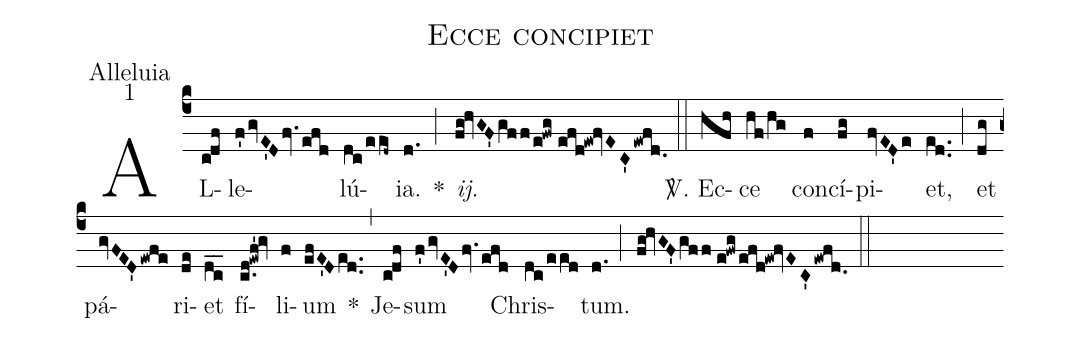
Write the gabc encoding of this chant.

name: Ecce concipiet;
office-part: Alleluia;
mode: 1;
%%
(c4) AL(c!df)le(f'gvE'Dfv.efd)lú(dc/eed~)ia.(d.) *(;) <i>ij.</i>(fg!hvGF'gff/e!fwg//efd!ew!fvEC'ewfd.) (::)
<sp>V/</sp>. Ec(hfh)ce(hf/hg) con(f)cí(fg)pi(fvED'e)et,(ed..) (;) et(dg) pá(gvFED'ewfe)ri(de)et(dc__) fí(c.d!ewf'!gv)li(f)um(efE'Ded..) *(,) Je(c!df)sum(f'gvE'Dfv.efd) Chris(dc/eed)tum.(d.) (;) (fg!hvGF'gff//e!fwg/efd!ew!fvEC'ewfd.) (::)
